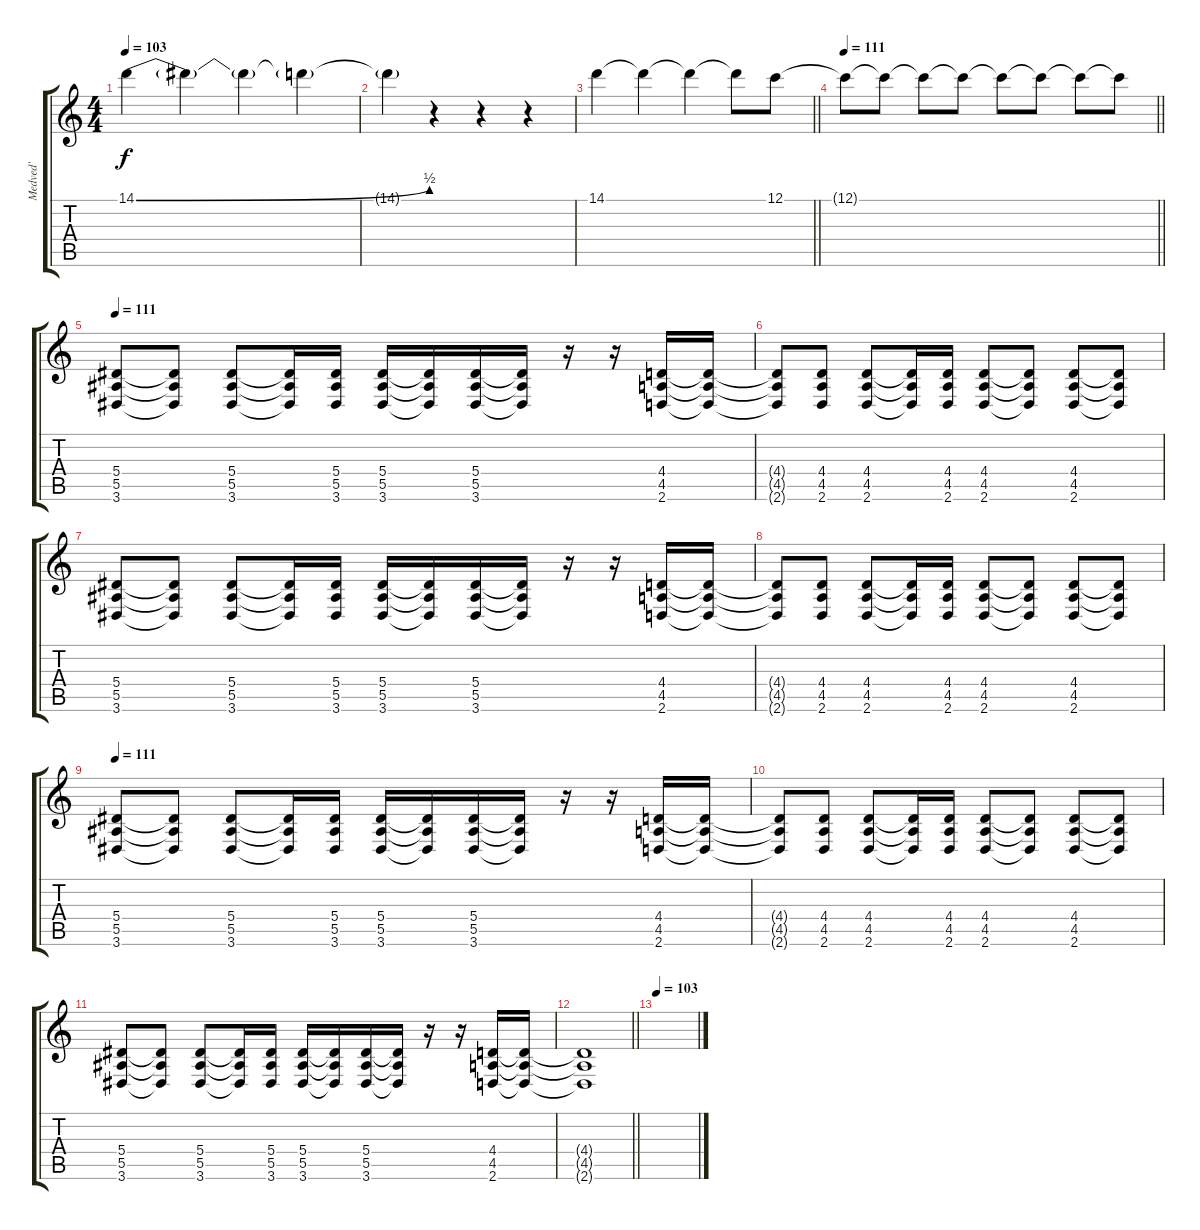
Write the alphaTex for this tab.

\track ("Medved'" "Medved'") {instrument overdrivenguitar}
\staff {score tabs}
\tuning (C4 G3 Eb3 Bb2 F2 C2) {hide}
\ts (4 4)
\tempo 103
\clef g2
\ks c
14.1{be (bend 0 0 60 2)}.4{dy f} 14.1{t}.4 14.1{t}.4 14.1{t}.4 |
14.1{t}.4 r.4 r.4 r.4 |
\barLineRight lightlight
14.1.4 14.1{t}.4 14.1{t}.4 14.1{t}.8 12.1.8 |
\tempo 111
\barLineRight lightlight
12.1{t}.8 12.1{t}.8 12.1{t}.8 12.1{t}.8 12.1{t}.8 12.1{t}.8 12.1{t}.8 12.1{t}.8 |
\tempo 111
(5.4 5.5 3.6).8{instrument overdrivenguitar} (5.4{t} 5.5{t} 3.6{t}).8 (5.4 5.5 3.6).8 (5.4{t} 5.5{t} 3.6{t}).16 (5.4 5.5 3.6).16 (5.4 5.5 3.6).16 (5.4{t} 5.5{t} 3.6{t}).16 (5.4 5.5 3.6).16 (5.4{t} 5.5{t} 3.6{t}).16 r.16 r.16 (4.4 4.5 2.6).16 (4.4{t} 4.5{t} 2.6{t}).16 |
(4.4{t} 4.5{t} 2.6{t}).8 (4.4 4.5 2.6).8 (4.4 4.5 2.6).8 (4.4{t} 4.5{t} 2.6{t}).16 (4.4 4.5 2.6).16 (4.4 4.5 2.6).8 (4.4{t} 4.5{t} 2.6{t}).8 (4.4 4.5 2.6).8 (4.4{t} 4.5{t} 2.6{t}).8 |
(5.4 5.5 3.6).8{instrument overdrivenguitar} (5.4{t} 5.5{t} 3.6{t}).8 (5.4 5.5 3.6).8 (5.4{t} 5.5{t} 3.6{t}).16 (5.4 5.5 3.6).16 (5.4 5.5 3.6).16 (5.4{t} 5.5{t} 3.6{t}).16 (5.4 5.5 3.6).16 (5.4{t} 5.5{t} 3.6{t}).16 r.16 r.16 (4.4 4.5 2.6).16 (4.4{t} 4.5{t} 2.6{t}).16 |
(4.4{t} 4.5{t} 2.6{t}).8 (4.4 4.5 2.6).8 (4.4 4.5 2.6).8 (4.4{t} 4.5{t} 2.6{t}).16 (4.4 4.5 2.6).16 (4.4 4.5 2.6).8 (4.4{t} 4.5{t} 2.6{t}).8 (4.4 4.5 2.6).8 (4.4{t} 4.5{t} 2.6{t}).8 |
\tempo 111
(5.4 5.5 3.6).8{instrument overdrivenguitar} (5.4{t} 5.5{t} 3.6{t}).8 (5.4 5.5 3.6).8 (5.4{t} 5.5{t} 3.6{t}).16 (5.4 5.5 3.6).16 (5.4 5.5 3.6).16 (5.4{t} 5.5{t} 3.6{t}).16 (5.4 5.5 3.6).16 (5.4{t} 5.5{t} 3.6{t}).16 r.16 r.16 (4.4 4.5 2.6).16 (4.4{t} 4.5{t} 2.6{t}).16 |
(4.4{t} 4.5{t} 2.6{t}).8 (4.4 4.5 2.6).8 (4.4 4.5 2.6).8 (4.4{t} 4.5{t} 2.6{t}).16 (4.4 4.5 2.6).16 (4.4 4.5 2.6).8 (4.4{t} 4.5{t} 2.6{t}).8 (4.4 4.5 2.6).8 (4.4{t} 4.5{t} 2.6{t}).8 |
(5.4 5.5 3.6).8{instrument overdrivenguitar} (5.4{t} 5.5{t} 3.6{t}).8 (5.4 5.5 3.6).8 (5.4{t} 5.5{t} 3.6{t}).16 (5.4 5.5 3.6).16 (5.4 5.5 3.6).16 (5.4{t} 5.5{t} 3.6{t}).16 (5.4 5.5 3.6).16 (5.4{t} 5.5{t} 3.6{t}).16 r.16 r.16 (4.4 4.5 2.6).16{volume 8} (4.4{t} 4.5{t} 2.6{t}).16 |
\barLineRight lightlight
(4.4{t} 4.5{t} 2.6{t}).1 |
\tempo 103
